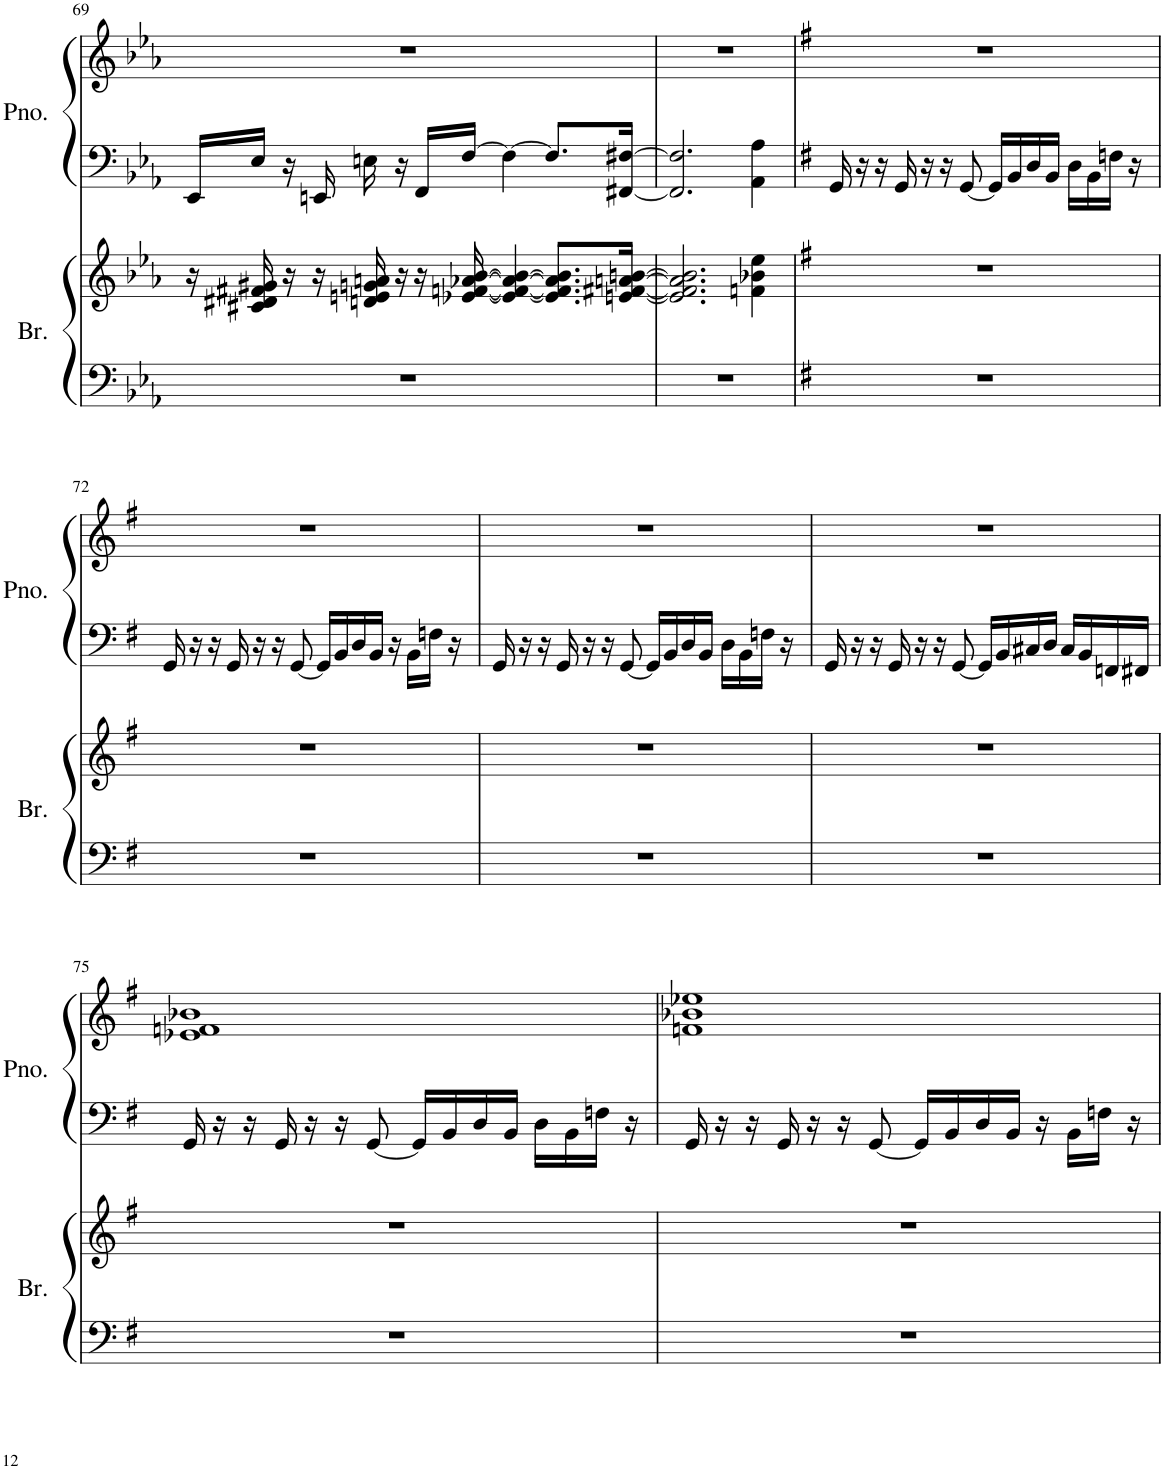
**kern	**kern	**kern	**kern
*part2	*part2	*part1	*part1
*staff4	*staff3	*staff2	*staff1
*I"Brass	*	*I"Piano	*
*I'Br.	*	*I'Pno.	*
!!LO:PB:g=z
*clefF4	*clefG2	*clefF4	*clefG2
*k[b-e-a-]	*k[b-e-a-]	*k[b-e-a-]	*k[b-e-a-]
*M4/4	*M4/4	*M4/4	*M4/4
=69	=69	=69	=69
1r	16r	16EE-/LL	1r
.	16c#X/ 16d#X/ 16f#X/ 16g#X/	16E-/JJ	.
.	16r	16r	.
.	16r	16EEn/	.
.	16dn/ 16en/ 16gn/ 16an/	16En\	.
.	16r	16r	.
.	16r	16FF/LL	.
.	[16e-X/ [16fn/ [16a-X/ [16b-/	[16F/JJ	.
.	4e-/_ 4f/_ 4a-/_ 4b-/_	4F\_	.
.	8.e-/] 8.f/] 8.a-/] 8.b-/]L	8.F/L]	.
.	[16en/ [16f#X/ [16an/ [16bn/Jk	[16FF#X/ [16F#X/Jk	.
=70	=70	=70	=70
1r	2.e/] 2.f#/] 2.a/] 2.b/]	2.FF#/] 2.F#/]	1r
.	4fn\ 4b-X\ 4ee-\	4AA-\ 4A-\	.
=71	=71	=71	=71
*k[f#]	*k[f#]	*k[f#]	*k[f#]
1r	1r	16GG/	1r
.	.	16r	.
.	.	16r	.
.	.	16GG/	.
.	.	16r	.
.	.	16r	.
.	.	[8GG/	.
.	.	16GG/LL]	.
.	.	16BB/	.
.	.	16D/	.
.	.	16BB/JJ	.
.	.	16D\LL	.
.	.	16BB\	.
.	.	16Fn\JJ	.
.	.	16r	.
!!LO:LB:g=z
=72	=72	=72	=72
1r	1r	16GG/	1r
.	.	16r	.
.	.	16r	.
.	.	16GG/	.
.	.	16r	.
.	.	16r	.
.	.	[8GG/	.
.	.	16GG/LL]	.
.	.	16BB/	.
.	.	16D/	.
.	.	16BB/JJ	.
.	.	16r	.
.	.	16BB\LL	.
.	.	16Fn\JJ	.
.	.	16r	.
=73	=73	=73	=73
1r	1r	16GG/	1r
.	.	16r	.
.	.	16r	.
.	.	16GG/	.
.	.	16r	.
.	.	16r	.
.	.	[8GG/	.
.	.	16GG/LL]	.
.	.	16BB/	.
.	.	16D/	.
.	.	16BB/JJ	.
.	.	16D\LL	.
.	.	16BB\	.
.	.	16Fn\JJ	.
.	.	16r	.
=74	=74	=74	=74
1r	1r	16GG/	1r
.	.	16r	.
.	.	16r	.
.	.	16GG/	.
.	.	16r	.
.	.	16r	.
.	.	[8GG/	.
.	.	16GG/LL]	.
.	.	16BB/	.
.	.	16C#X/	.
.	.	16D/JJ	.
.	.	16C#/LL	.
.	.	16BB/	.
.	.	16FFn/	.
.	.	16FF#X/JJ	.
!!LO:LB:g=z
=75	=75	=75	=75
1r	1r	16GG/	1e-X 1fn 1b-X
.	.	16r	.
.	.	16r	.
.	.	16GG/	.
.	.	16r	.
.	.	16r	.
.	.	[8GG/	.
.	.	16GG/LL]	.
.	.	16BB/	.
.	.	16D/	.
.	.	16BB/JJ	.
.	.	16D\LL	.
.	.	16BB\	.
.	.	16Fn\JJ	.
.	.	16r	.
=76	=76	=76	=76
1r	1r	16GG/	1fn 1b-X 1ee-X
.	.	16r	.
.	.	16r	.
.	.	16GG/	.
.	.	16r	.
.	.	16r	.
.	.	[8GG/	.
.	.	16GG/LL]	.
.	.	16BB/	.
.	.	16D/	.
.	.	16BB/JJ	.
.	.	16r	.
.	.	16BB\LL	.
.	.	16Fn\JJ	.
.	.	16r	.
=	=	=	=
*-	*-	*-	*-
